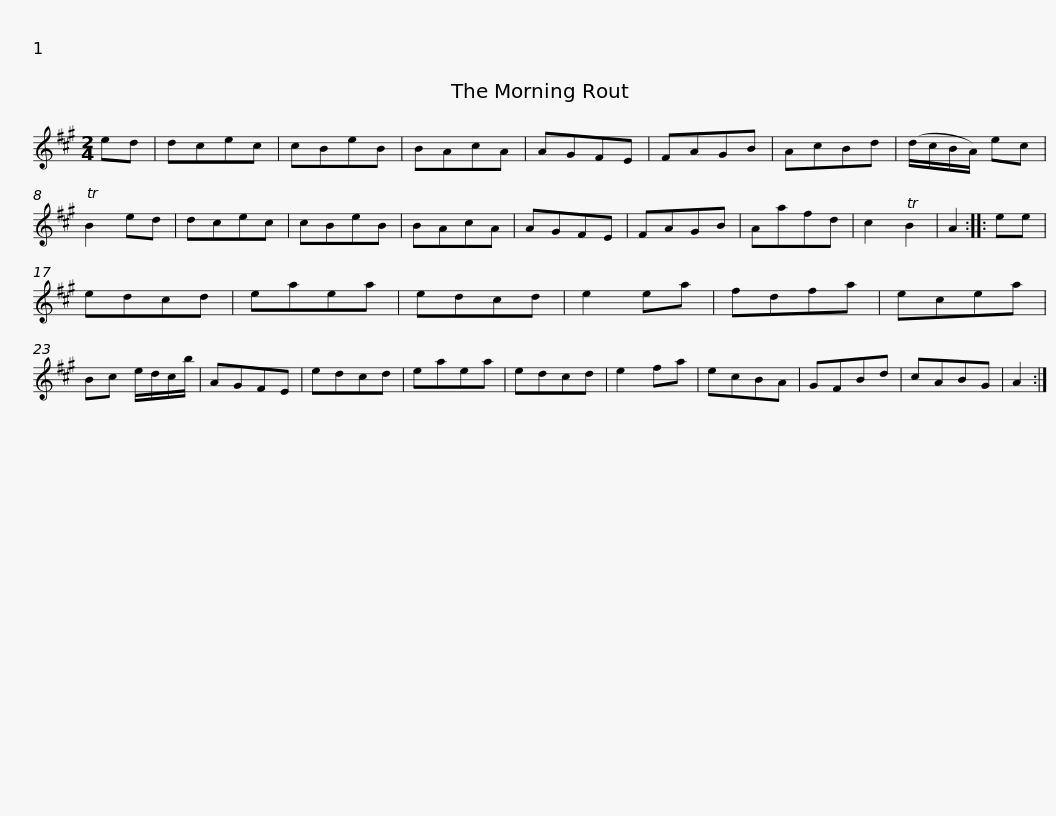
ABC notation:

X:1
L:1/8
M:2/4
I:linebreak $
K:A
V:1 treble
V:1
 ed | dcec | cBeB | BAcA | AGFE | %5
 FAGB | AcBd | (d/c/B/A/) ec | TB2 ed | dcec | %10
 cBeB |$ BAcA | AGFE | FAGB | Aafd | %15
 c2 TB2 | A2 :: ee | edcd | eaea | %20
 edcd | e2 ea | fdfa |$ ecea | Bc e/d/c/b/ | %25
 AGFE | edcd | eaea | edcd | e2 fa | %30
 ecBA | GFBd | cABG | A2 :| %34
